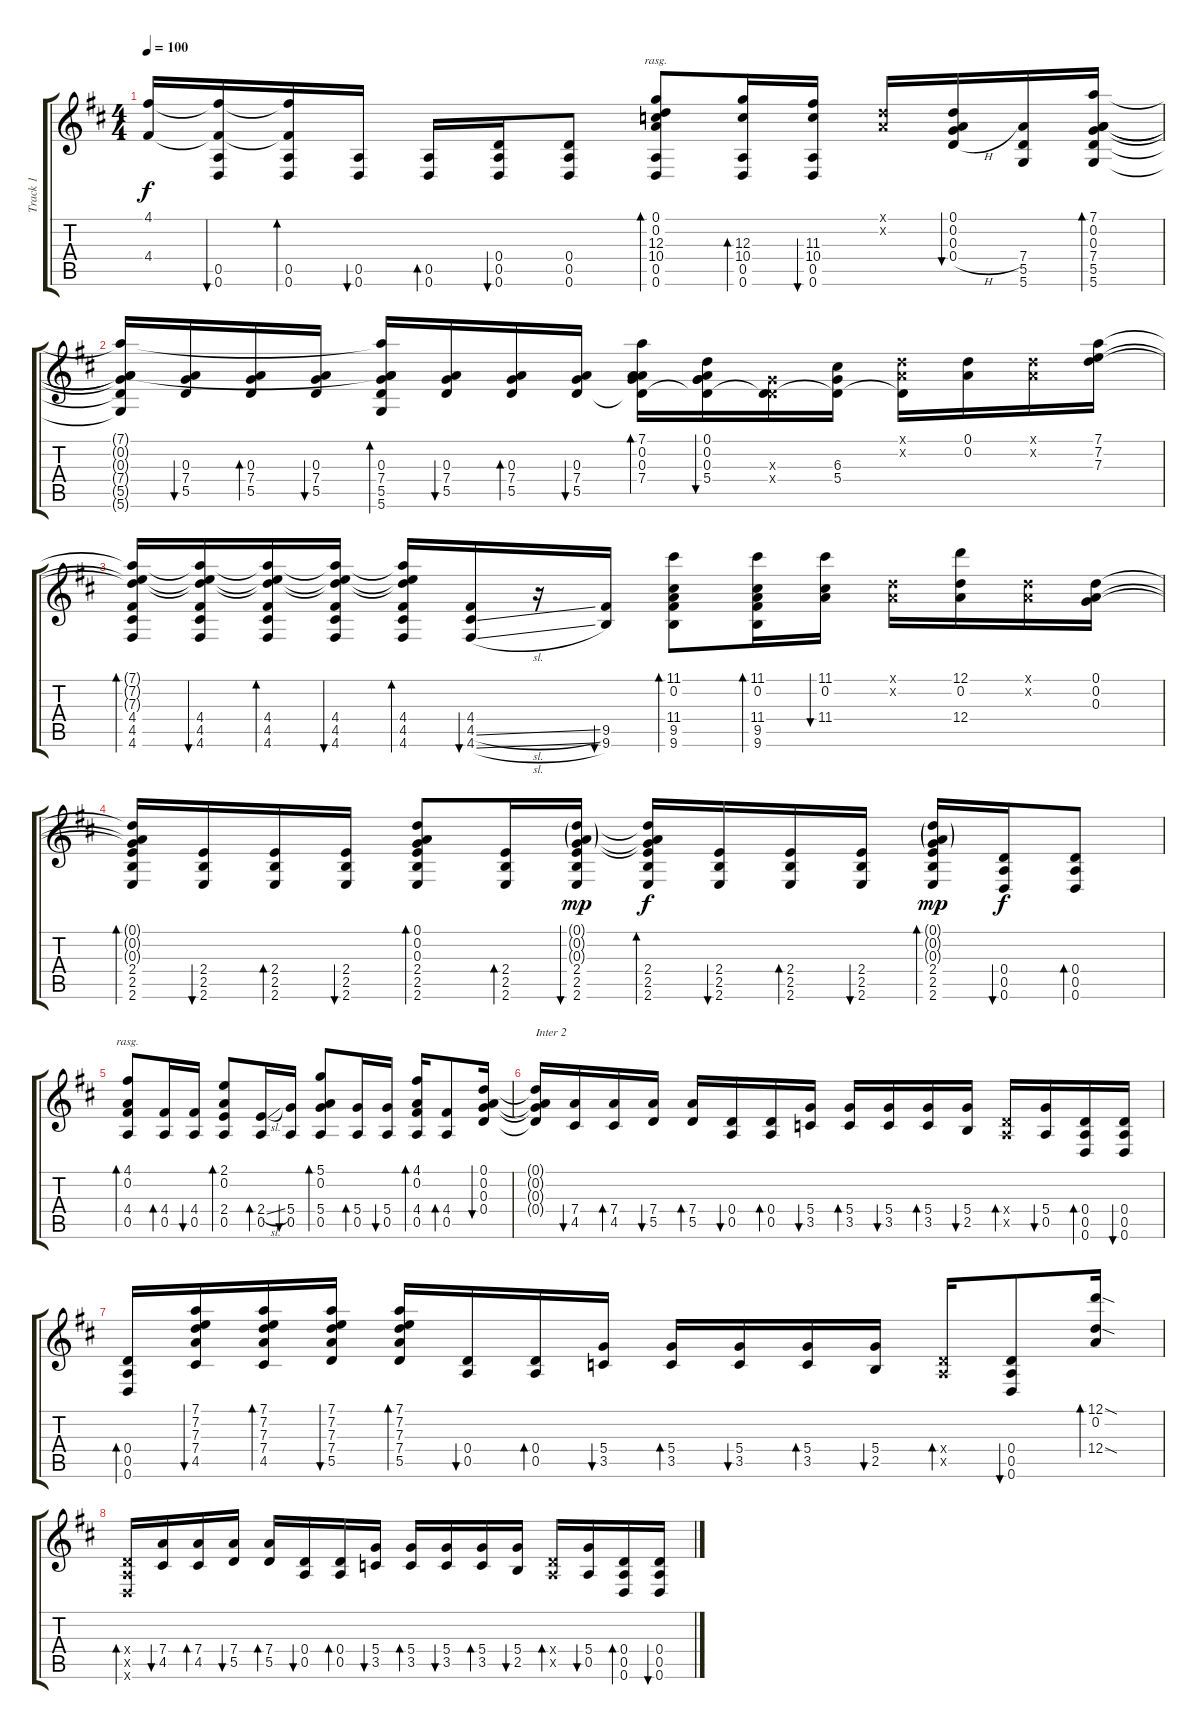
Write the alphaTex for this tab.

\track ("Track 1" "Track 1") {instrument acousticguitarsteel}
\staff {score tabs}
\tuning (D4 A3 G3 D3 A2 D2) {hide}
\ts (4 4)
\tempo 100
\clef g2
\ks d
(4.1 4.4).16{dy f} (4.1{t} 4.4{t} 0.5 0.6).16{bu 120} (4.1{t} 4.4{t} 0.5 0.6).16{bd 120} (0.5 0.6).16{bu 120} (0.5 0.6).16{bd 120} (0.4 0.5 0.6).16{bu 120} (0.4 0.5 0.6).8 (0.1 0.2 12.3 10.4 0.5 0.6).8{bd 480 rasg ii} (12.3 10.4 0.5 0.6).16{bd 120} (11.3 10.4 0.5 0.6).16{bu 120} (0.1{x} 0.2{x}).16 (0.1 0.2 0.3 0.4{h}).16{bu 120} (7.4 5.5 5.6).16 (7.1 0.2 0.3 7.4 5.5 5.6).16{bd 120} |
(7.1{t} 0.2{t} 0.3{t} 7.4{t} 5.5{t} 5.6{t}).16 (0.3 7.4 5.5).16{bu 120} (0.3 7.4 5.5).16{bd 120} (0.3 7.4 5.5).16{bu 120} (7.1{t} 0.2{t} 0.3 7.4 5.5 5.6).16{bd 120} (0.3 7.4 5.5).16{bu 120} (0.3 7.4 5.5).16{bd 120} (0.3 7.4 5.5).16{bu 120} (7.1 0.2 0.3 7.4 5.5{t}).16{bd 120} (0.1 0.2 0.3 5.4 5.5{t}).16{bu 120} (0.3{x} 0.4{x} 5.5{t}).16 (6.3 5.4 5.5{t}).16 (0.1{x} 0.2{x} 5.5{t}).16 (0.1 0.2).16 (0.1{x} 0.2{x}).16 (7.1 7.2 7.3).16 |
(7.1{t} 7.2{t} 7.3{t} 4.4 4.5 4.6).16{bd 120} (7.1{t} 7.2{t} 7.3{t} 4.4 4.5 4.6).16{bu 120} (7.1{t} 7.2{t} 7.3{t} 4.4 4.5 4.6).16{bd 120} (7.1{t} 7.2{t} 7.3{t} 4.4 4.5 4.6).16{bu 120} (7.1{t} 7.2{t} 7.3{t} 4.4 4.5 4.6).16{bd 120} (4.4 4.5{sl} 4.6{sl}).16{bu 120} r.16 (9.5 9.6).16{bu 120} (11.1 0.2 11.4 9.5 9.6).8{bd 120} (11.1 0.2 11.4 9.5 9.6).16{bd 120} (11.1 0.2 11.4).16{bu 120} (0.1{x} 0.2{x}).16 (12.1 0.2 12.4).16 (0.1{x} 0.2{x}).16 (0.1 0.2 0.3).16 |
(0.1{t} 0.2{t} 0.3{t} 2.4 2.5 2.6).16{bd 120} (2.4 2.5 2.6).16{bu 120} (2.4 2.5 2.6).16{bd 120} (2.4 2.5 2.6).16{bu 120} (0.1 0.2 0.3 2.4 2.5 2.6).8{bd 120} (2.4 2.5 2.6).16{bd 120} (0.1{g} 0.2{g} 0.3{g} 2.4 2.5 2.6).16{bu 120 dy mp} (0.1{t} 0.2{t} 0.3{t} 2.4 2.5 2.6).16{bd 120 dy f} (2.4 2.5 2.6).16{bu 120} (2.4 2.5 2.6).16{bd 120} (2.4 2.5 2.6).16{bu 120} (0.1{g} 0.2{g} 0.3{g} 2.4 2.5 2.6).16{bd 120 dy mp} (0.4 0.5 0.6).16{bu 120 dy f} (0.4 0.5 0.6).8{bd 120} |
(4.1 0.2 4.4 0.5).8{bd 60 rasg ii} (4.4 0.5).16{bd 120} (4.4 0.5).16{bu 120} (2.1 0.2 2.4 0.5).8{bd 120} (2.4{sl} 0.5).16{bd 120} (5.4 0.5).16{bu 120} (5.1 0.2 5.4 0.5).8{bd 120} (5.4 0.5).16{bd 120} (5.4 0.5).16{bu 120} (4.1 0.2 4.4 0.5).16{bd 120} (4.4 0.5).8{bd 120} (0.1 0.2 0.3 0.4).16{bu 120} |
(0.1{t} 0.2{t} 0.3{t} 0.4{t}).16{txt "Inter 2"} (7.4 4.5).16{bu 120} (7.4 4.5).16{bd 120} (7.4 5.5).16{bu 120} (7.4 5.5).16{bd 120} (0.4 0.5).16{bu 120} (0.4 0.5).16{bd 120} (5.4 3.5).16{bu 120} (5.4 3.5).16{bd 120} (5.4 3.5).16{bu 120} (5.4 3.5).16{bd 120} (5.4 2.5).16{bu 120} (0.4{x} 0.5{x}).16{bd 120} (5.4 0.5).16{bu 120} (0.4 0.5 0.6).16{bd 120} (0.4 0.5 0.6).16{bu 120} |
(0.4 0.5 0.6).16{bd 120} (7.1 7.2 7.3 7.4 4.5).16{bu 120} (7.1 7.2 7.3 7.4 4.5).16{bd 120} (7.1 7.2 7.3 7.4 5.5).16{bu 120} (7.1 7.2 7.3 7.4 5.5).16{bd 120} (0.4 0.5).16{bu 120} (0.4 0.5).16{bd 120} (5.4 3.5).16{bu 120} (5.4 3.5).16{bd 120} (5.4 3.5).16{bu 120} (5.4 3.5).16{bd 120} (5.4 2.5).16{bu 120} (0.4{x} 0.5{x}).16{bd 120} (0.4 0.5 0.6).8{bu 120} (12.1{sod} 0.2 12.4{sod}).16{bd 120} |
(0.4{x} 0.5{x} 0.6{x}).16{bd 120} (7.4 4.5).16{bu 120} (7.4 4.5).16{bd 120} (7.4 5.5).16{bu 120} (7.4 5.5).16{bd 120} (0.4 0.5).16{bu 120} (0.4 0.5).16{bd 120} (5.4 3.5).16{bu 120} (5.4 3.5).16{bd 120} (5.4 3.5).16{bu 120} (5.4 3.5).16{bd 120} (5.4 2.5).16{bu 120} (0.4{x} 0.5{x}).16{bd 120} (5.4 0.5).16{bu 120} (0.4 0.5 0.6).16{bd 120} (0.4 0.5 0.6).16{bu 120}
